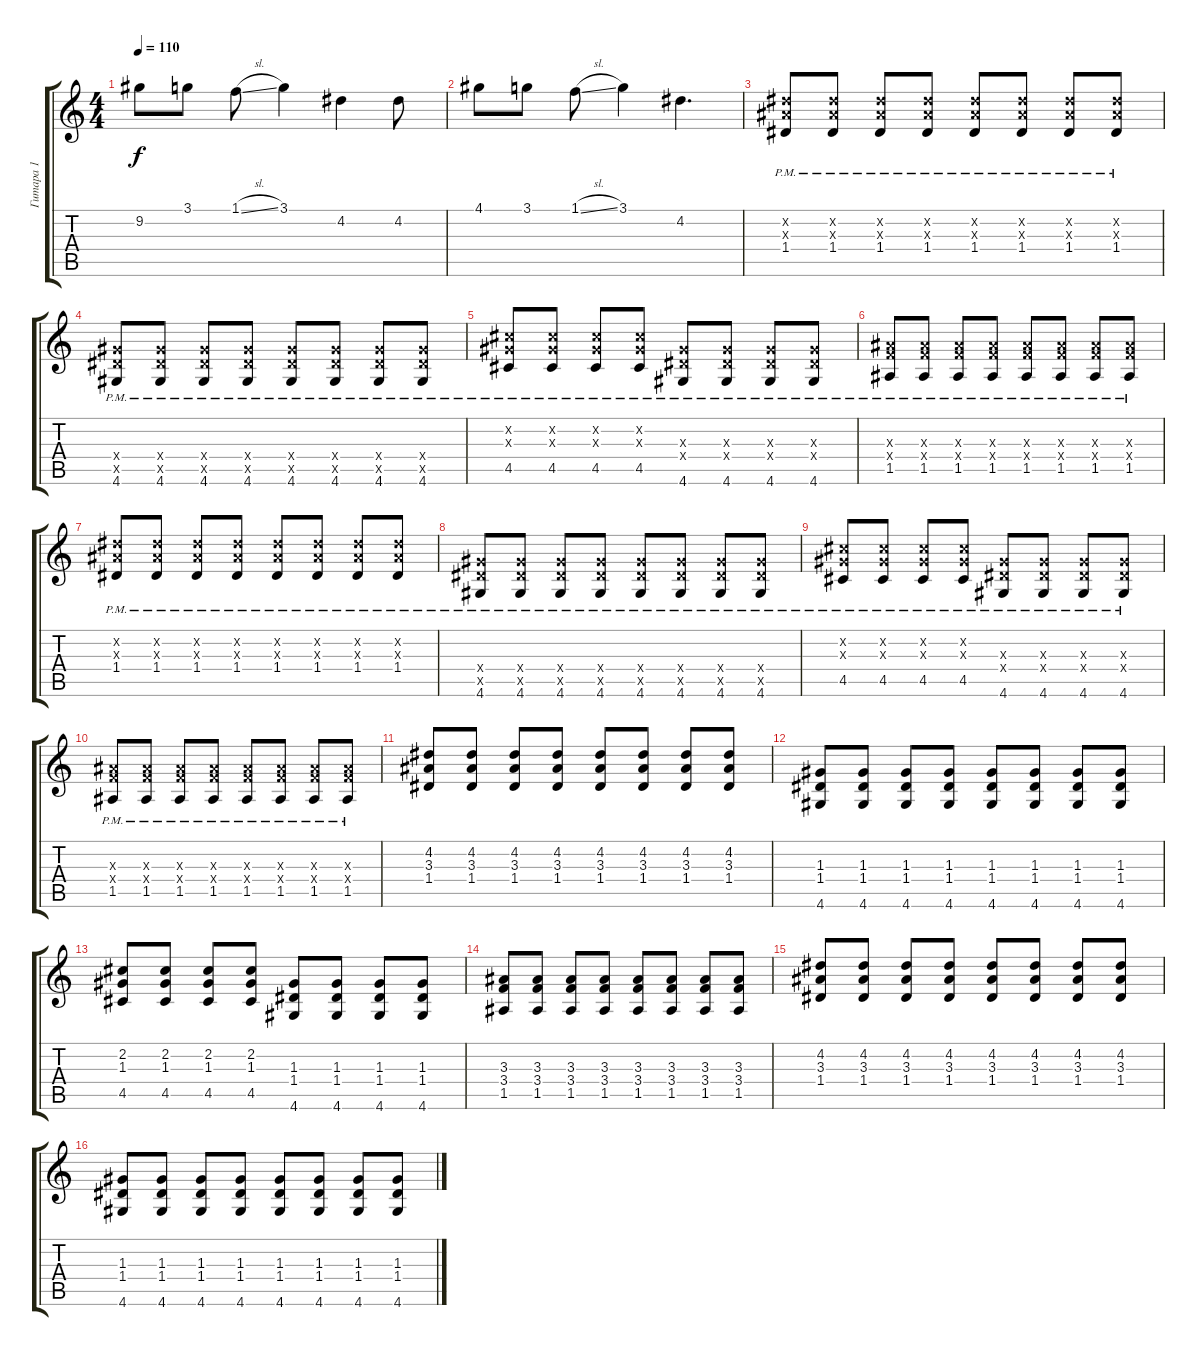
\track ("Гитара 1" "Гитара 1") {instrument electricguitarjazz}
\staff {score tabs}
\tuning (E4 B3 G3 D3 A2 E2) {hide}
\ts (4 4)
\tempo 110
\clef g2
\ks c
9.2.8{dy f} 3.1.8 1.1{sl}.8 3.1.4 4.2.4 4.2.8 |
4.1.8 3.1.8 1.1{sl}.8 3.1.4 4.2.4{d} |
(4.2{pm x} 3.3{pm x} 1.4{pm}).8{instrument distortionguitar} (4.2{x} 3.3{pm x} 1.4{pm}).8 (4.2{x} 3.3{pm x} 1.4{pm}).8 (4.2{x} 3.3{pm x} 1.4{pm}).8 (4.2{pm x} 3.3{pm x} 1.4{pm}).8 (4.2{x} 3.3{pm x} 1.4{pm}).8 (4.2{x} 3.3{pm x} 1.4{pm}).8 (4.2{x} 3.3{pm x} 1.4{pm}).8 |
(6.4{x} 6.5{x} 4.6{pm}).8 (6.4{x} 6.5{x} 4.6{pm}).8 (6.4{x} 6.5{x} 4.6{pm}).8 (6.4{x} 6.5{x} 4.6{pm}).8 (6.4{x} 6.5{x} 4.6{pm}).8 (6.4{x} 6.5{x} 4.6{pm}).8 (6.4{x} 6.5{x} 4.6{pm}).8 (6.4{x} 6.5{x} 4.6{pm}).8 |
(2.2{x} 1.3{x} 4.5{pm}).8 (2.2{x} 1.3{x} 4.5{pm}).8 (2.2{x} 1.3{x} 4.5{pm}).8 (2.2{x} 1.3{x} 4.5{pm}).8 (1.3{x} 1.4{x} 4.6{pm}).8 (1.3{x} 1.4{x} 4.6{pm}).8 (1.3{x} 1.4{x} 4.6{pm}).8 (1.3{x} 1.4{x} 4.6{pm}).8 |
(3.3{x} 3.4{x} 1.5{pm}).8 (3.3{x} 3.4{x} 1.5{pm}).8 (3.3{x} 3.4{x} 1.5{pm}).8 (3.3{x} 3.4{x} 1.5{pm}).8 (3.3{x} 3.4{x} 1.5{pm}).8 (3.3{x} 3.4{x} 1.5{pm}).8 (3.3{x} 3.4{x} 1.5{pm}).8 (3.3{x} 3.4{x} 1.5{pm}).8 |
(4.2{pm x} 3.3{pm x} 1.4{pm}).8 (4.2{x} 3.3{pm x} 1.4{pm}).8 (4.2{x} 3.3{pm x} 1.4{pm}).8 (4.2{x} 3.3{pm x} 1.4{pm}).8 (4.2{pm x} 3.3{pm x} 1.4{pm}).8 (4.2{x} 3.3{pm x} 1.4{pm}).8 (4.2{x} 3.3{pm x} 1.4{pm}).8 (4.2{x} 3.3{pm x} 1.4{pm}).8 |
(6.4{x} 6.5{x} 4.6{pm}).8 (6.4{x} 6.5{x} 4.6{pm}).8 (6.4{x} 6.5{x} 4.6{pm}).8 (6.4{x} 6.5{x} 4.6{pm}).8 (6.4{x} 6.5{x} 4.6{pm}).8 (6.4{x} 6.5{x} 4.6{pm}).8 (6.4{x} 6.5{x} 4.6{pm}).8 (6.4{x} 6.5{x} 4.6{pm}).8 |
(2.2{x} 1.3{x} 4.5{pm}).8 (2.2{x} 1.3{x} 4.5{pm}).8 (2.2{x} 1.3{x} 4.5{pm}).8 (2.2{x} 1.3{x} 4.5{pm}).8 (1.3{x} 1.4{x} 4.6{pm}).8 (1.3{x} 1.4{x} 4.6{pm}).8 (1.3{x} 1.4{x} 4.6{pm}).8 (1.3{x} 1.4{x} 4.6{pm}).8 |
(3.3{x} 3.4{x} 1.5{pm}).8 (3.3{x} 3.4{x} 1.5{pm}).8 (3.3{x} 3.4{x} 1.5{pm}).8 (3.3{x} 3.4{x} 1.5{pm}).8 (3.3{x} 3.4{x} 1.5{pm}).8 (3.3{x} 3.4{x} 1.5{pm}).8 (3.3{x} 3.4{x} 1.5{pm}).8 (3.3{x} 3.4{x} 1.5{pm}).8 |
(4.2 3.3 1.4).8 (4.2 3.3 1.4).8 (4.2 3.3 1.4).8 (4.2 3.3 1.4).8 (4.2 3.3 1.4).8 (4.2 3.3 1.4).8 (4.2 3.3 1.4).8 (4.2 3.3 1.4).8 |
(1.3 1.4 4.6).8 (1.3 1.4 4.6).8 (1.3 1.4 4.6).8 (1.3 1.4 4.6).8 (1.3 1.4 4.6).8 (1.3 1.4 4.6).8 (1.3 1.4 4.6).8 (1.3 1.4 4.6).8 |
(2.2 1.3 4.5).8 (2.2 1.3 4.5).8 (2.2 1.3 4.5).8 (2.2 1.3 4.5).8 (1.3 1.4 4.6).8 (1.3 1.4 4.6).8 (1.3 1.4 4.6).8 (1.3 1.4 4.6).8 |
(3.3 3.4 1.5).8 (3.3 3.4 1.5).8 (3.3 3.4 1.5).8 (3.3 3.4 1.5).8 (3.3 3.4 1.5).8 (3.3 3.4 1.5).8 (3.3 3.4 1.5).8 (3.3 3.4 1.5).8 |
(4.2 3.3 1.4).8 (4.2 3.3 1.4).8 (4.2 3.3 1.4).8 (4.2 3.3 1.4).8 (4.2 3.3 1.4).8 (4.2 3.3 1.4).8 (4.2 3.3 1.4).8 (4.2 3.3 1.4).8 |
(1.3 1.4 4.6).8 (1.3 1.4 4.6).8 (1.3 1.4 4.6).8 (1.3 1.4 4.6).8 (1.3 1.4 4.6).8 (1.3 1.4 4.6).8 (1.3 1.4 4.6).8 (1.3 1.4 4.6).8
